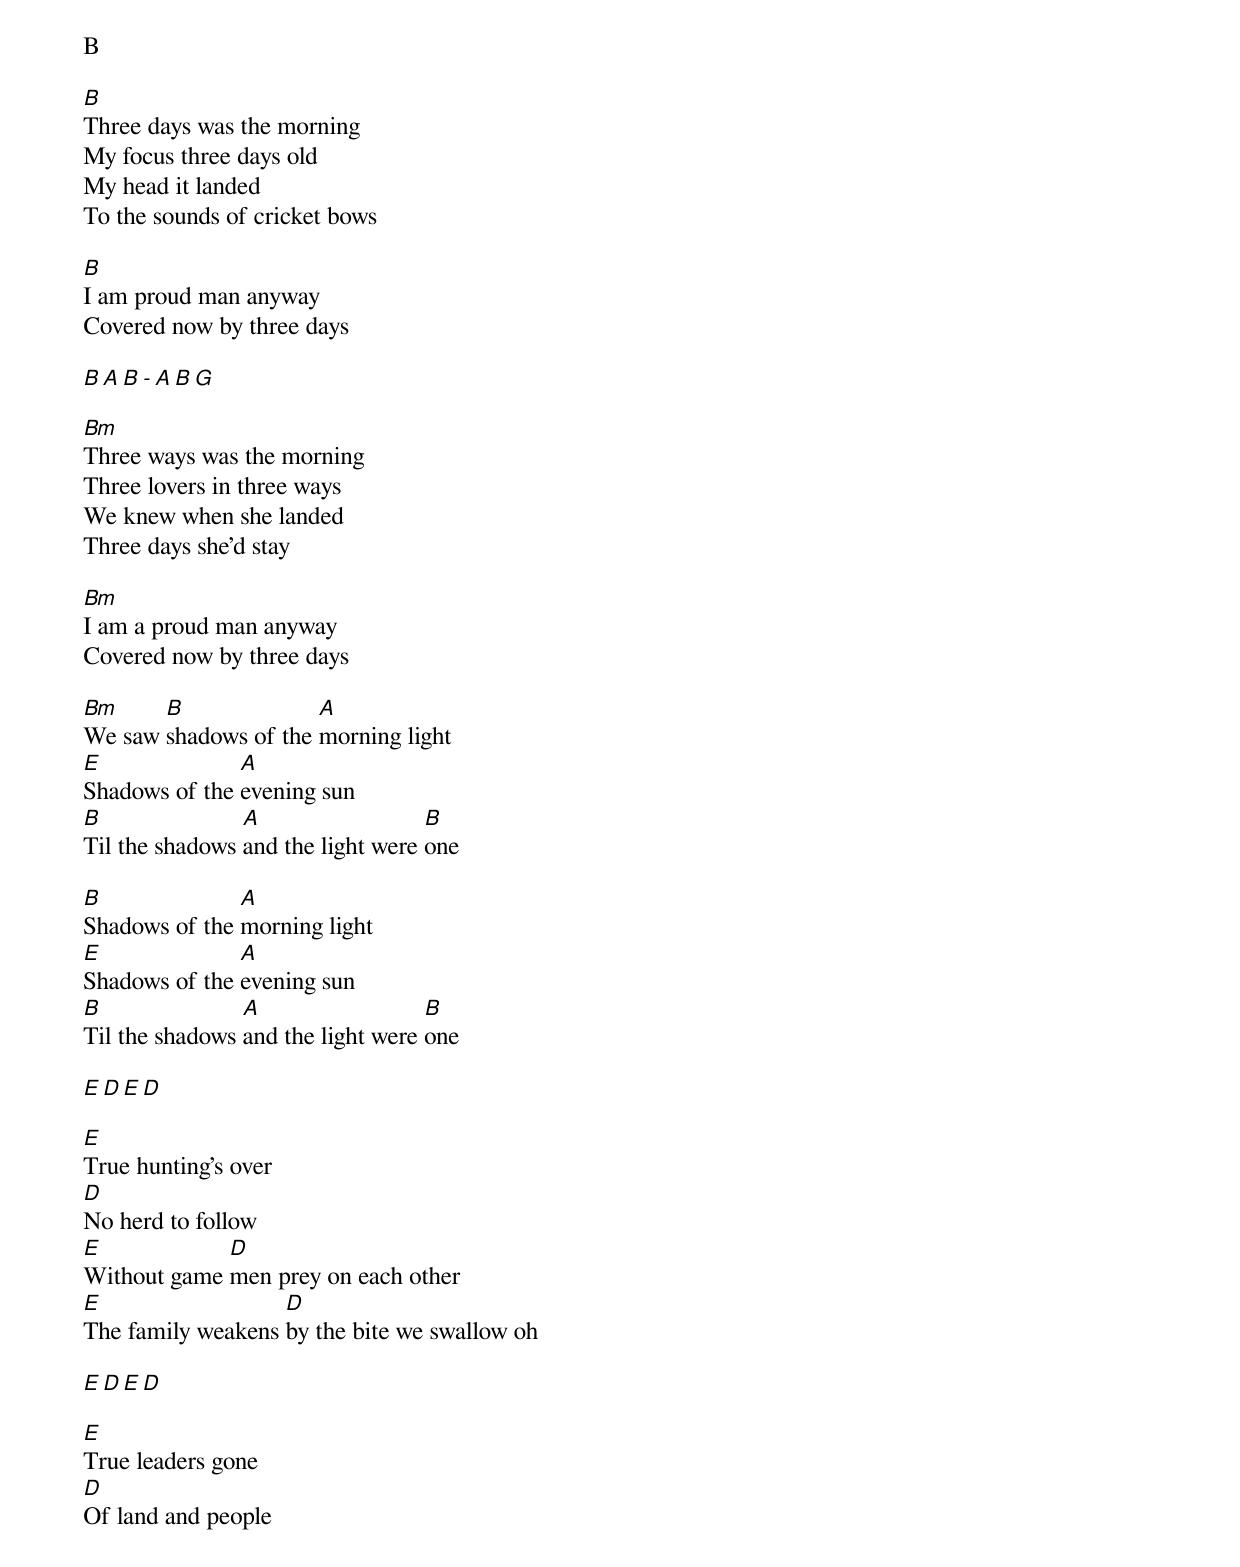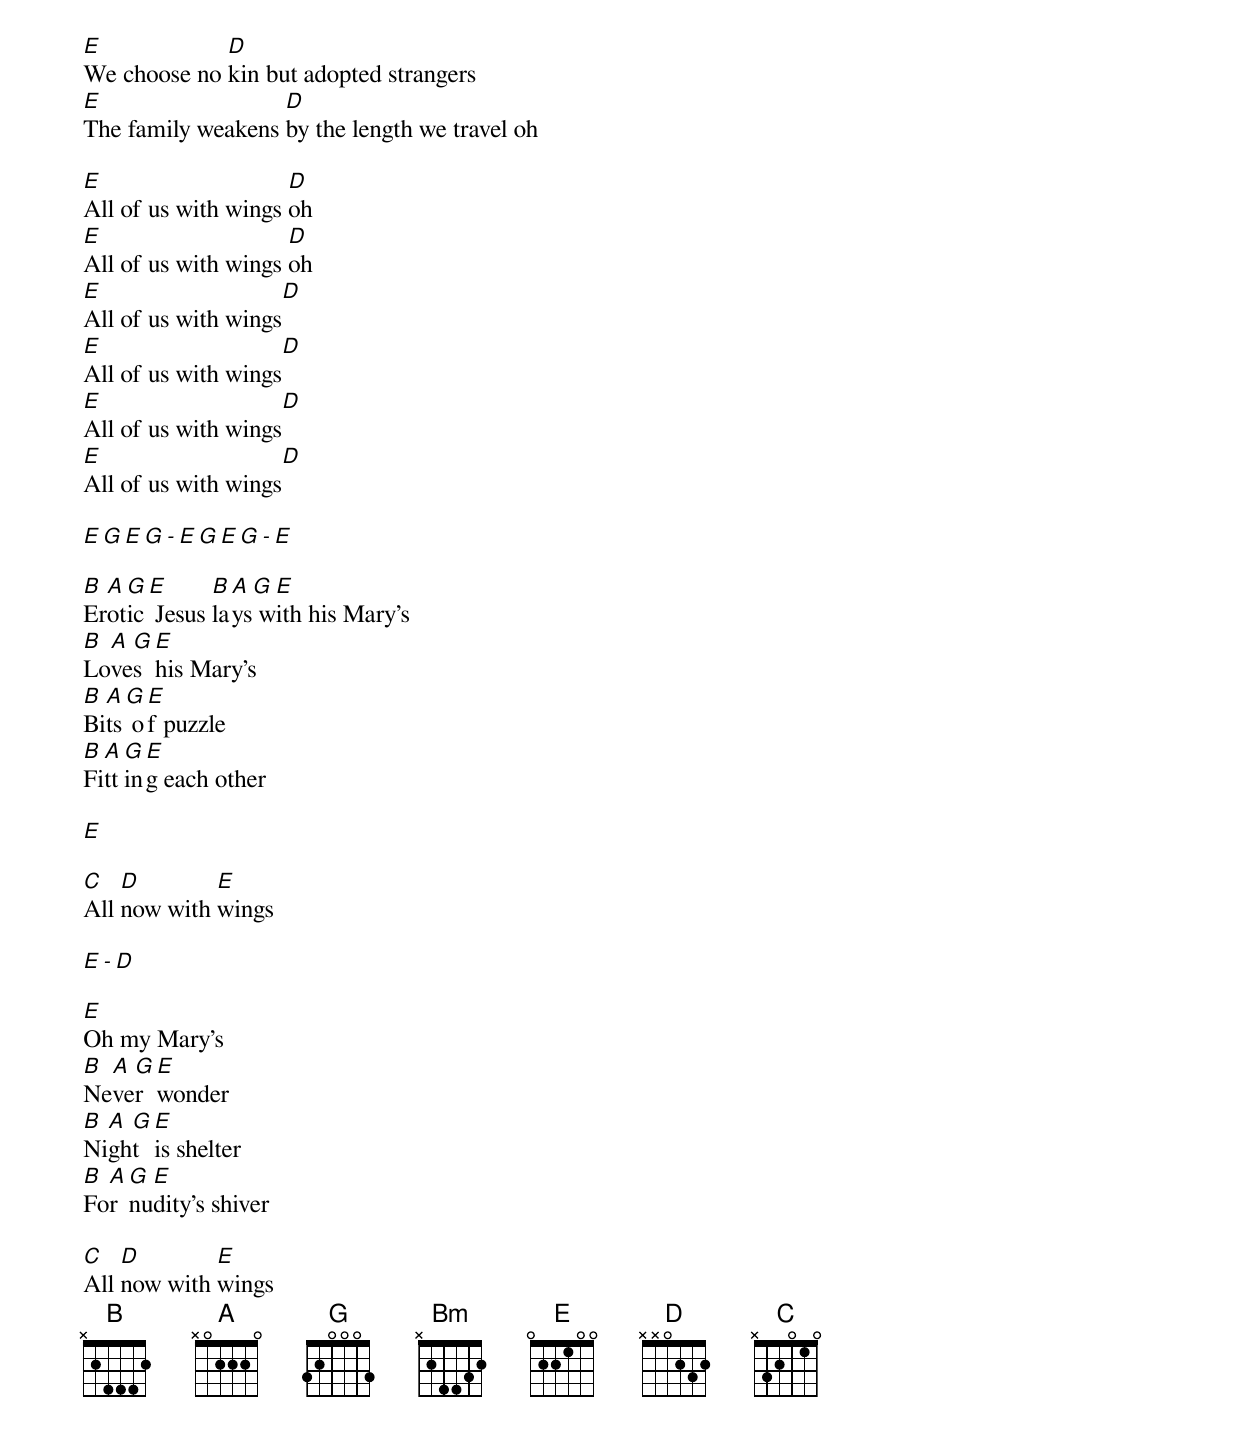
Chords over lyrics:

B

B
Three days was the morning
My focus three days old
My head it landed
To the sounds of cricket bows

B
I am proud man anyway
Covered now by three days

B A B - A B G

Bm
Three ways was the morning
Three lovers in three ways
We knew when she landed
Three days she'd stay

Bm
I am a proud man anyway
Covered now by three days

Bm     B              A
We saw shadows of the morning light
E              A
Shadows of the evening sun
B               A                  B
Til the shadows and the light were one

B              A
Shadows of the morning light
E              A
Shadows of the evening sun
B               A                  B
Til the shadows and the light were one

E D E D

E
True hunting's over
D
No herd to follow
E            D
Without game men prey on each other
E                  D
The family weakens by the bite we swallow oh

E D E D

E
True leaders gone
D
Of land and people
E            D
We choose no kin but adopted strangers
E                  D
The family weakens by the length we travel oh

E                    D
All of us with wings oh
E                    D
All of us with wings oh
E                    D
All of us with wings
E                    D
All of us with wings
E                    D
All of us with wings
E                    D
All of us with wings

E G E G - E G E G - E

B A G E      B A G E
Erotic Jesus lays with his Mary's
B A G E
Loves his Mary's
B A G E
Bits of puzzle
B A G E
Fitting each other

E

C   D        E
All now with wings

E - D

E
Oh my Mary's
B A G E
Never wonder
B A G E
Night is shelter
B A G E
For nudity's shiver

C   D        E
All now with wings
